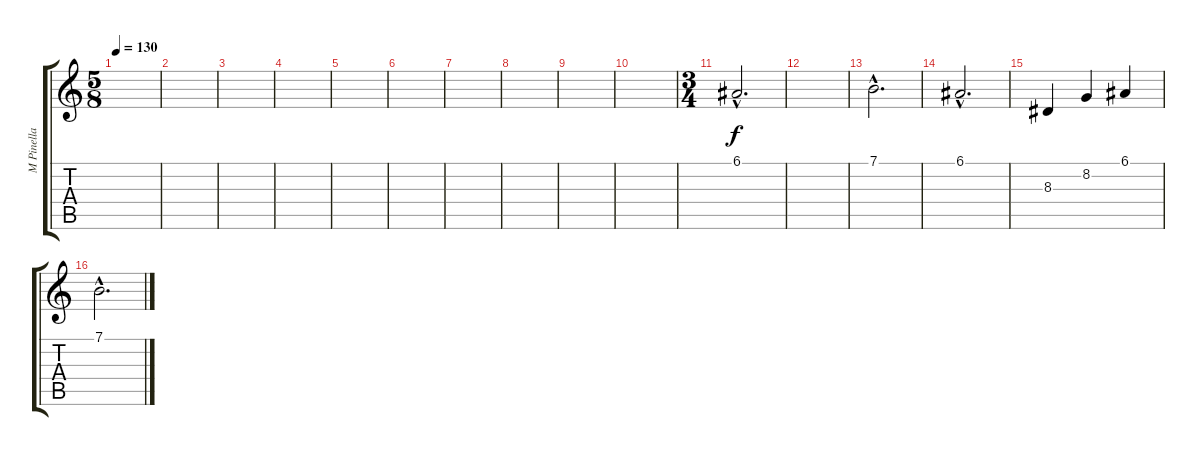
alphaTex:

\track ("M Pinella" "M Pinella") {instrument tubularbells}
\staff {score tabs}
\tuning (E4 B3 G3 D3 A2 E2) {hide}
\ts (5 8)
\tempo 130
\clef g2
\ks c
|
|
|
|
|
|
|
|
|
|
\ts (3 4)
6.1{hac}.2{d} |
|
7.1{hac}.2{d} |
6.1{hac}.2{d} |
8.3.4 8.2.4 6.1.4 |
7.1{hac}.2{d}
